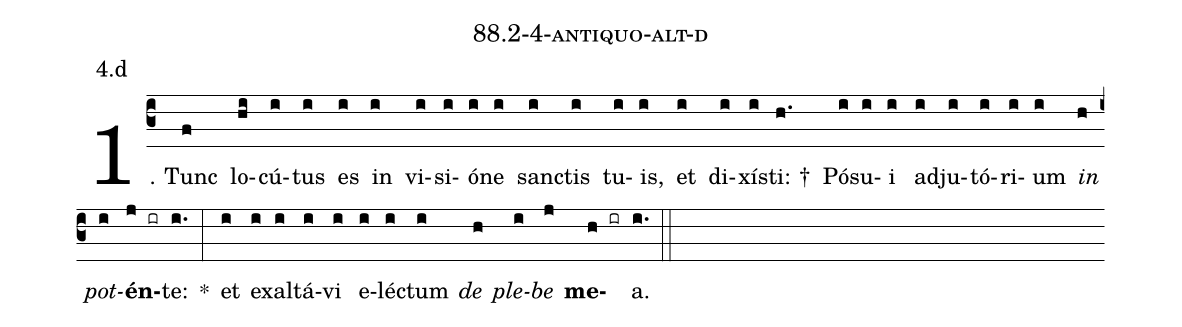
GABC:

name: 88.2-4-antiquo-alt-d;
annotation: 4.d;
%%
(c3)1. Tunc(f) lo(hi)cú(i)tus(i) es(i) in(i) vi(i)si(i)ó(i)ne(i) sanc(i)tis(i) tu(i)is,(i) et(i) di(i)xís(i)ti: †(h.) Pó(i)su(i)i(i) ad(i)ju(i)tó(i)ri(i)um(i) <i>in</i>(h) <i>pot</i>(i)<b>én</b>(j ir)te:(i.) *(:) et(i) ex(i)al(i)tá(i)vi(i) e(i)léc(i)tum(i) <i>de</i>(h) <i>ple</i>(i)<i>be</i>(j) <b>me</b>(h ir)a.(i.) (::)


%E(i) u(h) o(i) u(j) a(h) e.(i.) (::)
